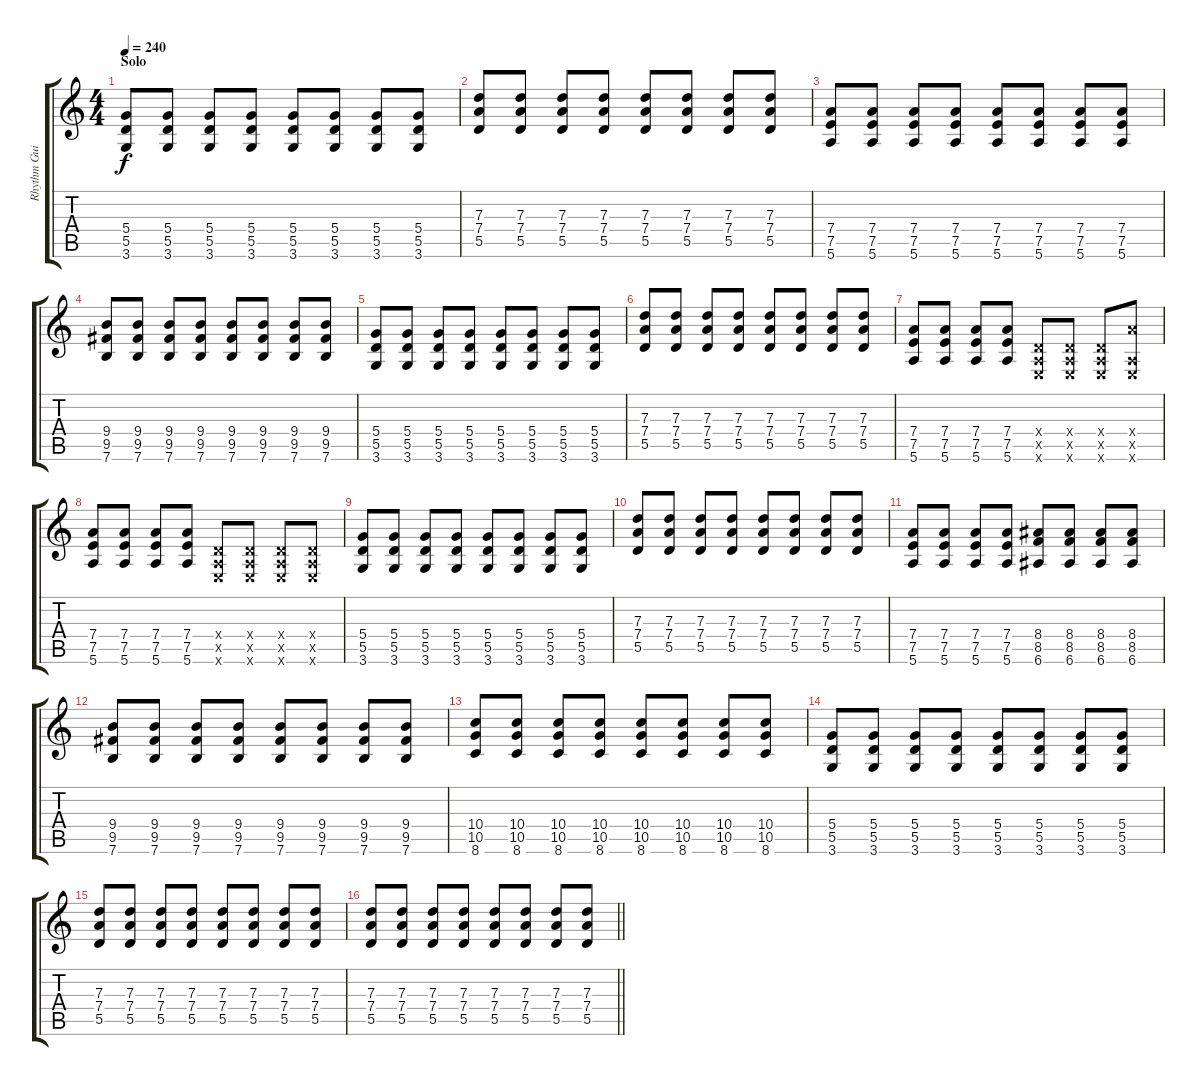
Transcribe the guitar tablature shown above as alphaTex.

\track ("Rhythm Guitar" "Rhythm Gui") {instrument overdrivenguitar}
\staff {score tabs}
\tuning (E4 B3 G3 D3 A2 E2) {hide}
\ts (4 4)
\section ("" "Solo")
\tempo 240
\clef g2
\ks c
(5.4 5.5 3.6).8{dy f} (5.4 5.5 3.6).8 (5.4 5.5 3.6).8 (5.4 5.5 3.6).8 (5.4 5.5 3.6).8 (5.4 5.5 3.6).8 (5.4 5.5 3.6).8 (5.4 5.5 3.6).8 |
(7.3 7.4 5.5).8 (7.3 7.4 5.5).8 (7.3 7.4 5.5).8 (7.3 7.4 5.5).8 (7.3 7.4 5.5).8 (7.3 7.4 5.5).8 (7.3 7.4 5.5).8 (7.3 7.4 5.5).8 |
(7.4 7.5 5.6).8 (7.4 7.5 5.6).8 (7.4 7.5 5.6).8 (7.4 7.5 5.6).8 (7.4 7.5 5.6).8 (7.4 7.5 5.6).8 (7.4 7.5 5.6).8 (7.4 7.5 5.6).8 |
(9.4 9.5 7.6).8 (9.4 9.5 7.6).8 (9.4 9.5 7.6).8 (9.4 9.5 7.6).8 (9.4 9.5 7.6).8 (9.4 9.5 7.6).8 (9.4 9.5 7.6).8 (9.4 9.5 7.6).8 |
(5.4 5.5 3.6).8 (5.4 5.5 3.6).8 (5.4 5.5 3.6).8 (5.4 5.5 3.6).8 (5.4 5.5 3.6).8 (5.4 5.5 3.6).8 (5.4 5.5 3.6).8 (5.4 5.5 3.6).8 |
(7.3 7.4 5.5).8 (7.3 7.4 5.5).8 (7.3 7.4 5.5).8 (7.3 7.4 5.5).8 (7.3 7.4 5.5).8 (7.3 7.4 5.5).8 (7.3 7.4 5.5).8 (7.3 7.4 5.5).8 |
(7.4 7.5 5.6).8 (7.4 7.5 5.6).8 (7.4 7.5 5.6).8 (7.4 7.5 5.6).8 (0.4{x} 0.5{x} 0.6{x}).8 (0.4{x} 0.5{x} 0.6{x}).8 (0.4{x} 0.5{x} 0.6{x}).8 (7.4{x} 0.5{x} 0.6{x}).8 |
(7.4 7.5 5.6).8 (7.4 7.5 5.6).8 (7.4 7.5 5.6).8 (7.4 7.5 5.6).8 (0.4{x} 0.5{x} 0.6{x}).8 (0.4{x} 0.5{x} 0.6{x}).8 (0.4{x} 0.5{x} 0.6{x}).8 (0.4{x} 0.5{x} 0.6{x}).8 |
(5.4 5.5 3.6).8 (5.4 5.5 3.6).8 (5.4 5.5 3.6).8 (5.4 5.5 3.6).8 (5.4 5.5 3.6).8 (5.4 5.5 3.6).8 (5.4 5.5 3.6).8 (5.4 5.5 3.6).8 |
(7.3 7.4 5.5).8 (7.3 7.4 5.5).8 (7.3 7.4 5.5).8 (7.3 7.4 5.5).8 (7.3 7.4 5.5).8 (7.3 7.4 5.5).8 (7.3 7.4 5.5).8 (7.3 7.4 5.5).8 |
(7.4 7.5 5.6).8 (7.4 7.5 5.6).8 (7.4 7.5 5.6).8 (7.4 7.5 5.6).8 (8.4 8.5 6.6).8 (8.4 8.5 6.6).8 (8.4 8.5 6.6).8 (8.4 8.5 6.6).8 |
(9.4 9.5 7.6).8 (9.4 9.5 7.6).8 (9.4 9.5 7.6).8 (9.4 9.5 7.6).8 (9.4 9.5 7.6).8 (9.4 9.5 7.6).8 (9.4 9.5 7.6).8 (9.4 9.5 7.6).8 |
(10.4 10.5 8.6).8 (10.4 10.5 8.6).8 (10.4 10.5 8.6).8 (10.4 10.5 8.6).8 (10.4 10.5 8.6).8 (10.4 10.5 8.6).8 (10.4 10.5 8.6).8 (10.4 10.5 8.6).8 |
(5.4 5.5 3.6).8 (5.4 5.5 3.6).8 (5.4 5.5 3.6).8 (5.4 5.5 3.6).8 (5.4 5.5 3.6).8 (5.4 5.5 3.6).8 (5.4 5.5 3.6).8 (5.4 5.5 3.6).8 |
(7.3 7.4 5.5).8 (7.3 7.4 5.5).8 (7.3 7.4 5.5).8 (7.3 7.4 5.5).8 (7.3 7.4 5.5).8 (7.3 7.4 5.5).8 (7.3 7.4 5.5).8 (7.3 7.4 5.5).8 |
\barLineRight lightlight
(7.3 7.4 5.5).8 (7.3 7.4 5.5).8 (7.3 7.4 5.5).8 (7.3 7.4 5.5).8 (7.3 7.4 5.5).8 (7.3 7.4 5.5).8 (7.3 7.4 5.5).8 (7.3 7.4 5.5).8
